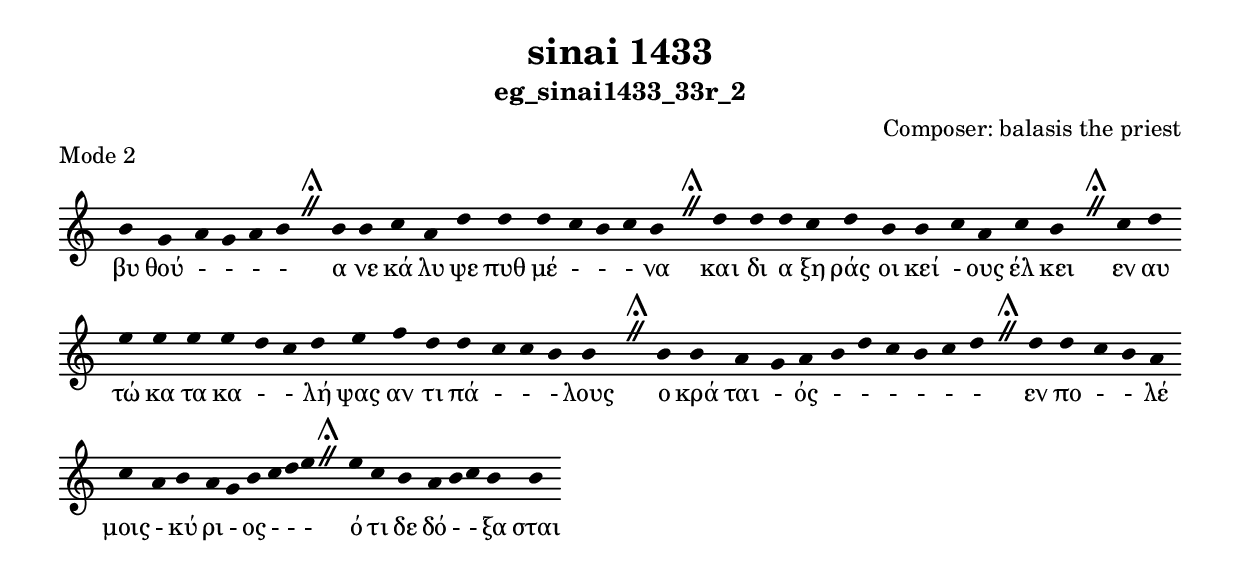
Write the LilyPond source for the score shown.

\include "gregorian.ly"

	\header {
 	  title = "sinai 1433"
	  subtitle = "eg_sinai1433_33r_2"
	  composer = "Composer: balasis the priest"
	  piece = "Mode 2"
	}

	chant = {
	  b'4 g'4 a'4 g'4 a'4 b'4 \divisioMaior
 b'4 b'4 c''4 a'4 d''4 d''4 d''4 c''4 b'4 c''4 b'4 \divisioMaior
 d''4 d''4 d''4 c''4 d''4 b'4 b'4 c''4 a'4 c''4 b'4 \divisioMaior
 c''4 d''4 e''4 e''4 e''4 e''4 d''4 c''4 d''4 e''4 f''4 d''4 d''4 c''4 c''4 b'4 b'4 \divisioMaior
 b'4 b'4 a'4 g'4 a'4 b'4 d''4 c''4 b'4 c''4 d''4 \divisioMaior
 d''4 d''4 c''4 b'4 a'4 c''4 a'4 b'4 a'4 g'4 b'4 c''4 d''4 e''4 \divisioMaior
 e''4 c''4 b'4 a'4 b'4 c''4 b'4 b'4\finalis
	}

	verba = \lyricmode {βυ θού -  -  -  - 
α νε κά λυ ψε πυθ μέ -  -  - να 
και δι α ξη ράς οι κεί - ους έλ κει 
εν αυ τώ κα τα κα -  - λή ψας αν τι πά -  -  - λους 
ο κρά ται - ός -  -  -  -  -  - 
εν πο -  - λέ μοις - κύ ρι - ος -  -  - 
ό τι δε δό -  - ξα σται 
	}


	\score {
	  \new Staff <<
	  \new Voice = "melody" \chant
	  \new Lyrics = "one" \lyricsto melody \verba
	  >>
	  \layout {
	    \context {
	      \Staff
	      \remove "Time_signature_engraver"
	      \remove "Bar_engraver"
	    }
	    \context {
	      \Voice
	      \remove "Stem_engraver"
	    }
	  }
	}